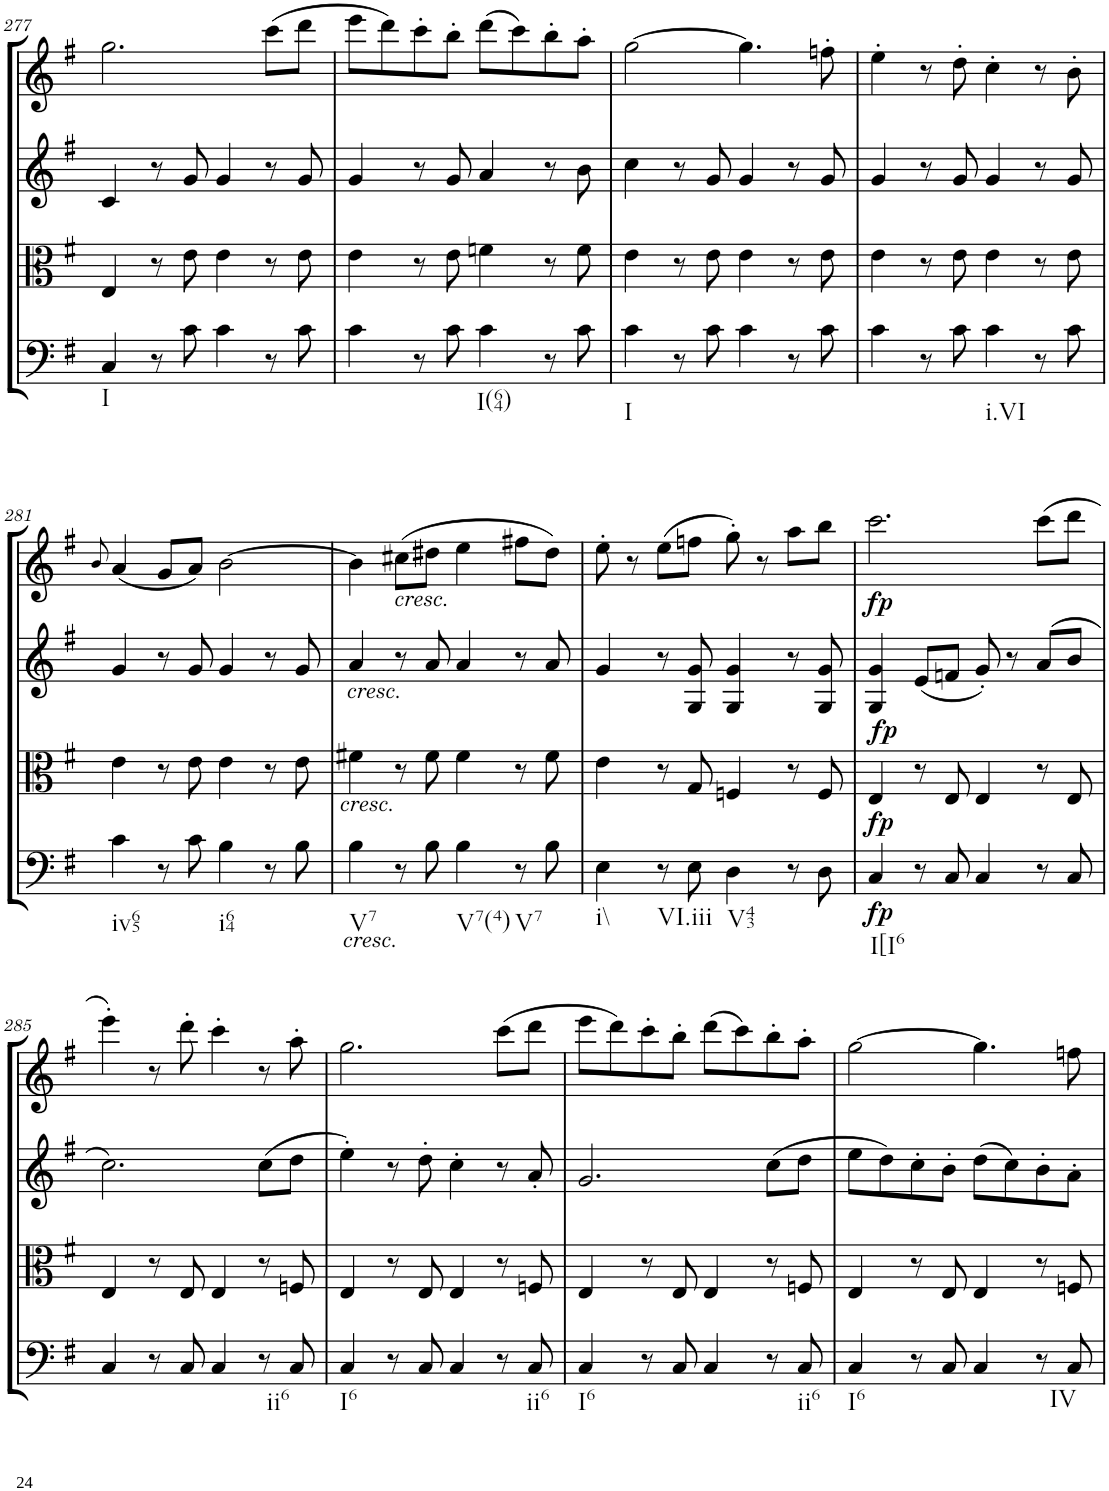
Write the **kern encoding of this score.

**kern	**dynam	**kern	**dynam	**kern	**dynam	**kern	**dynam
*part4	*part4	*part3	*part3	*part2	*part2	*part1	*part1
*staff4	*staff4	*staff3	*staff3	*staff2	*staff2	*staff1	*staff1
*I"Violoncello.	*	*I"Viola	*	*I"Violin II.	*	*I"Violin I.	*
*I'Vc	*	*I'Vla	*	*I'Vln	*	*I'Vln	*
!!LO:PB:g=z
*clefF4	*	*clefC3	*	*clefG2	*	*clefG2	*
*k[f#]	*	*k[f#]	*	*k[f#]	*	*k[f#]	*
*M2/2	*	*M2/2	*	*M2/2	*	*M2/2	*
*met(c|)	*	*met(c|)	*	*met(c|)	*	*met(c|)	*
=277	=277	=277	=277	=277	=277	=277	=277
!LO:TX:b:t=I	!	!	!	!	!	!	!
4C/	.	4E/	.	4c/	.	2.gg\	.
8r	.	8r	.	8r	.	.	.
8c\	.	8e\	.	8g/	.	.	.
4c\	.	4e\	.	4g/	.	.	.
8r	.	8r	.	8r	.	(8ccc\L	.
8c\	.	8e\	.	8g/	.	8ddd\J	.
=278	=278	=278	=278	=278	=278	=278	=278
4c\	.	4e\	.	4g/	.	8eee\L	.
.	.	.	.	.	.	8ddd\)	.
8r	.	8r	.	8r	.	8ccc'\	.
8c\	.	8e\	.	8g/	.	8bb'\J	.
!LO:TX:b:t=I(64)	!	!	!	!	!	!	!
4c\	.	4fn\	.	4a/	.	(8ddd\L	.
.	.	.	.	.	.	8ccc\)	.
8r	.	8r	.	8r	.	8bb'\	.
8c\	.	8f\	.	8b\	.	8aa'\J	.
=279	=279	=279	=279	=279	=279	=279	=279
!LO:TX:b:t=I	!	!	!	!	!	!	!
4c\	.	4e\	.	4cc\	.	[2gg\	.
8r	.	8r	.	8r	.	.	.
8c\	.	8e\	.	8g/	.	.	.
4c\	.	4e\	.	4g/	.	4.gg\]	.
8r	.	8r	.	8r	.	.	.
8c\	.	8e\	.	8g/	.	8ffn'\	.
=280	=280	=280	=280	=280	=280	=280	=280
4c\	.	4e\	.	4g/	.	4ee'\	.
8r	.	8r	.	8r	.	8r	.
8c\	.	8e\	.	8g/	.	8dd'\	.
!LO:TX:b:t=i.VI	!	!	!	!	!	!	!
4c\	.	4e\	.	4g/	.	4cc'\	.
8r	.	8r	.	8r	.	8r	.
8c\	.	8e\	.	8g/	.	8b'\	.
!!LO:LB:g=z
=281	=281	=281	=281	=281	=281	=281	=281
.	.	.	.	.	.	8qb/	.
!LO:TX:b:t=iv65	!	!	!	!	!	!	!
4c\	.	4e\	.	4g/	.	(4a/	.
8r	.	8r	.	8r	.	8g/L	.
8c\	.	8e\	.	8g/	.	8a/J)	.
!LO:TX:b:t=i64	!	!	!	!	!	!	!
4B\	.	4e\	.	4g/	.	[2b\	.
8r	.	8r	.	8r	.	.	.
8B\	.	8e\	.	8g/	.	.	.
=282	=282	=282	=282	=282	=282	=282	=282
!	!	!	!	!LO:TX:b:i:t=cresc.	!	!	!
!	!	!LO:TX:b:i:t=cresc.	!	!	!	!	!
!LO:TX:b:i:t=cresc.	!	!	!	!	!	!	!
!LO:TX:b:t=V7	!	!	!	!	!	!	!
4B\	.	4f#X\	.	4a/	.	4b\]	.
!	!	!	!	!	!	!LO:TX:b:i:t=cresc.	!
8r	.	8r	.	8r	.	(8cc#X\L	.
8B\	.	8f#\	.	8a/	.	8dd#X\J	.
!LO:TX:b:t=V7(4)	!	!	!	!	!	!	!
4B\	.	4f#\	.	4a/	.	4ee\	.
!LO:TX:b:t=V7	!	!	!	!	!	!	!
8r	.	8r	.	8r	.	8ff#X\L	.
8B\	.	8f#\	.	8a/	.	8dd#\J)	.
=283	=283	=283	=283	=283	=283	=283	=283
!LO:TX:b:t=i\\	!	!	!	!	!	!	!
4E\	.	4e\	.	4g/	.	8ee'\	.
.	.	.	.	.	.	8r	.
!LO:TX:b:t=VI.iii	!	!	!	!	!	!	!
8r	.	8r	.	8r	.	(8ee\L	.
8E\	.	8G/	.	8G/ 8g/	.	8ffn\J	.
!LO:TX:b:t=V43	!	!	!	!	!	!	!
4D\	.	4Fn/	.	4G/ 4g/	.	8gg'\)	.
.	.	.	.	.	.	8r	.
8r	.	8r	.	8r	.	8aa\L	.
8D\	.	8F/	.	8G/ 8g/	.	8bb\J	.
=284	=284	=284	=284	=284	=284	=284	=284
!LO:TX:b:t=I[I6	!	!	!	!	!	!	!
!	!LO:DY:b	!	!LO:DY:b	!	!LO:DY:b	!	!LO:DY:b
4C/	fp	4E/	fp	4G/ 4g/	fp	2.ccc\	fp
8r	.	8r	.	(8e/L	.	.	.
8C/	.	8E/	.	8fn/J	.	.	.
4C/	.	4E/	.	8g'/)	.	.	.
.	.	.	.	8r	.	.	.
8r	.	8r	.	(8a/L	.	(8ccc\L	.
8C/	.	8E/	.	8b/J	.	8ddd\J	.
!!LO:LB:g=z
=285	=285	=285	=285	=285	=285	=285	=285
4C/	.	4E/	.	2.cc\)	.	4eee'\)	.
8r	.	8r	.	.	.	8r	.
8C/	.	8E/	.	.	.	8ddd'\	.
4C/	.	4E/	.	.	.	4ccc'\	.
8r	.	8r	.	(8cc\L	.	8r	.
!LO:TX:b:t=ii6	!	!	!	!	!	!	!
8C/	.	8Fn/	.	8dd\J	.	8aa'\	.
=286	=286	=286	=286	=286	=286	=286	=286
!LO:TX:b:t=I6	!	!	!	!	!	!	!
4C/	.	4E/	.	4ee'\)	.	2.gg\	.
8r	.	8r	.	8r	.	.	.
8C/	.	8E/	.	8dd'\	.	.	.
4C/	.	4E/	.	4cc'\	.	.	.
8r	.	8r	.	8r	.	(8ccc\L	.
!LO:TX:b:t=ii6	!	!	!	!	!	!	!
8C/	.	8Fn/	.	8a'/	.	8ddd\J	.
=287	=287	=287	=287	=287	=287	=287	=287
!LO:TX:b:t=I6	!	!	!	!	!	!	!
4C/	.	4E/	.	2.g/	.	8eee\L	.
.	.	.	.	.	.	8ddd\)	.
8r	.	8r	.	.	.	8ccc'\	.
8C/	.	8E/	.	.	.	8bb'\J	.
4C/	.	4E/	.	.	.	(8ddd\L	.
.	.	.	.	.	.	8ccc\)	.
8r	.	8r	.	(8cc\L	.	8bb'\	.
!LO:TX:b:t=ii6	!	!	!	!	!	!	!
8C/	.	8Fn/	.	8dd\J	.	8aa'\J	.
=288	=288	=288	=288	=288	=288	=288	=288
!LO:TX:b:t=I6	!	!	!	!	!	!	!
4C/	.	4E/	.	8ee\L	.	[2gg\	.
.	.	.	.	8dd\)	.	.	.
8r	.	8r	.	8cc'\	.	.	.
8C/	.	8E/	.	8b'\J	.	.	.
4C/	.	4E/	.	(8dd\L	.	4.gg\]	.
.	.	.	.	8cc\)	.	.	.
8r	.	8r	.	8b'\	.	.	.
!LO:TX:b:t=IV	!	!	!	!	!	!	!
8C/	.	8Fn/	.	8a'\J	.	8ffn\	.
=	=	=	=	=	=	=	=
*-	*-	*-	*-	*-	*-	*-	*-
